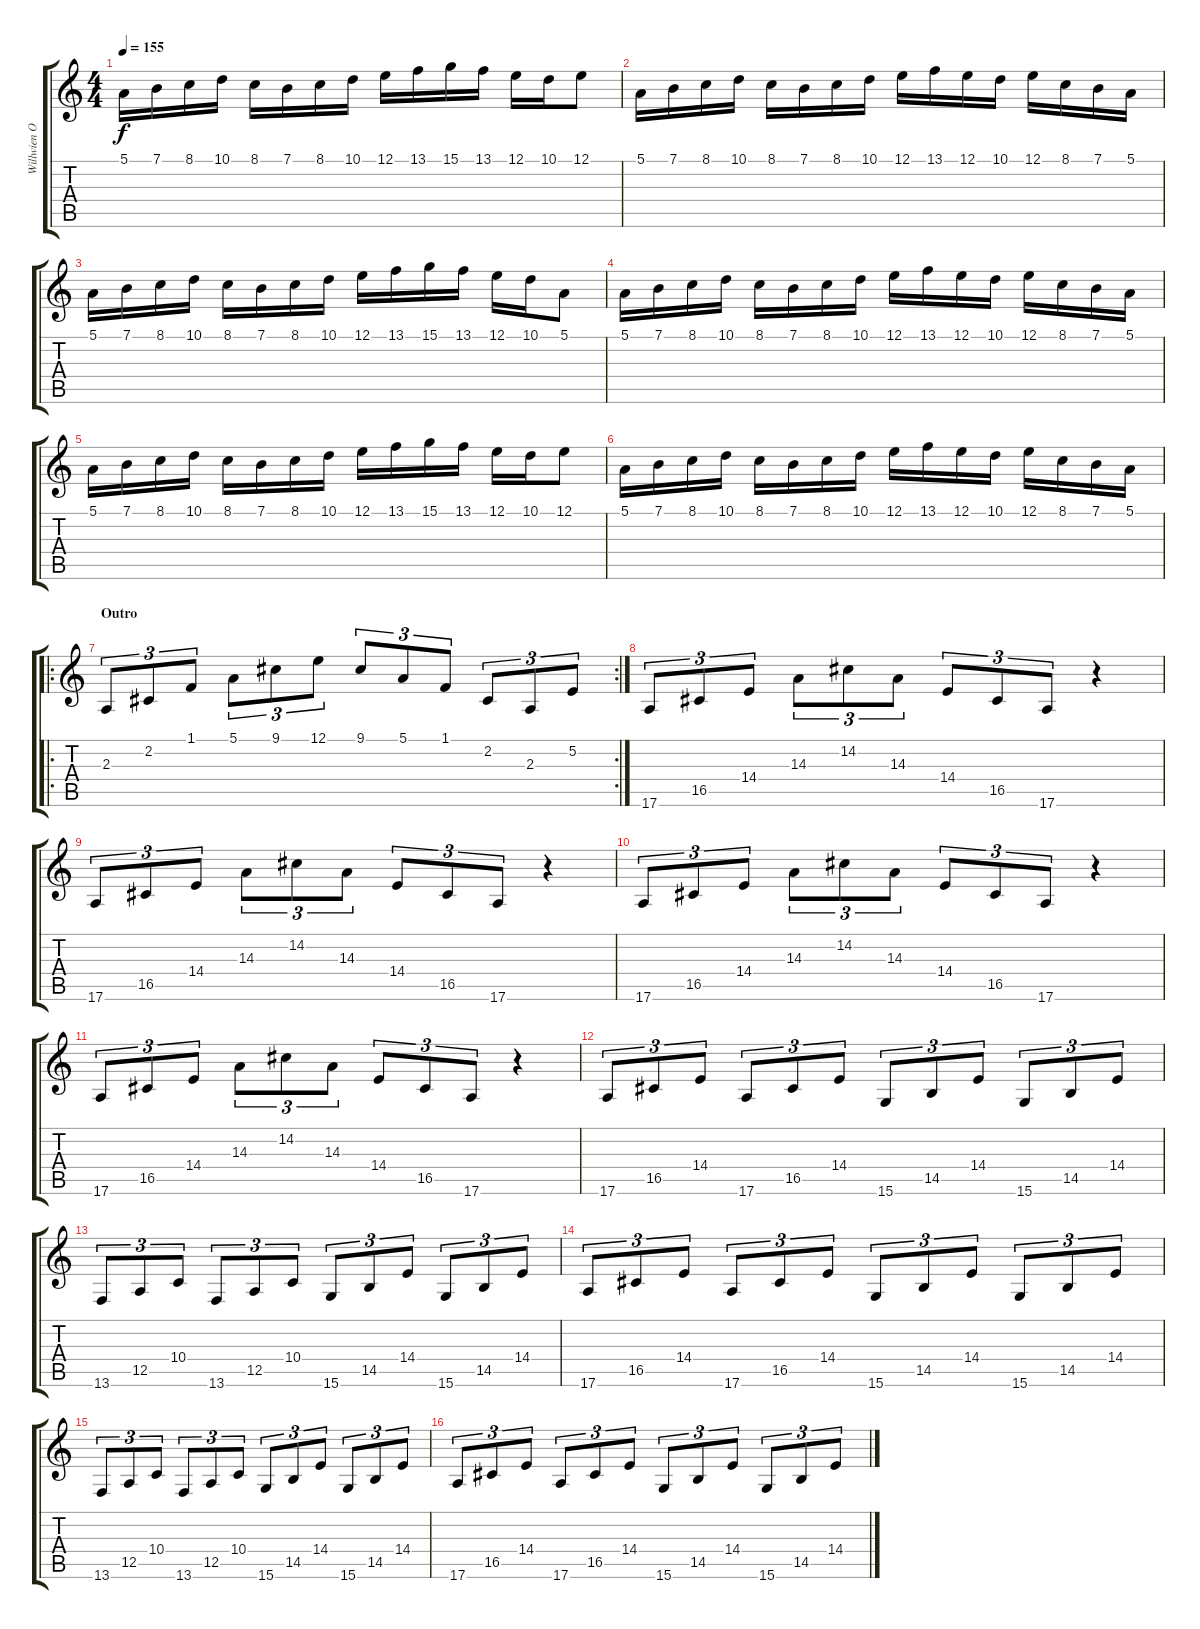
\track ("Willwien Orfeus (Rain)" "Willwien O") {instrument fx1rain}
\staff {score tabs}
\tuning (E4 B3 G3 D3 A2 E2) {hide}
\ts (4 4)
\tempo 155
\clef g2
\ks c
5.1.16{dy f} 7.1.16 8.1.16 10.1.16 8.1.16 7.1.16 8.1.16 10.1.16 12.1.16 13.1.16 15.1.16 13.1.16 12.1.16 10.1.16 12.1.8 |
5.1.16 7.1.16 8.1.16 10.1.16 8.1.16 7.1.16 8.1.16 10.1.16 12.1.16 13.1.16 12.1.16 10.1.16 12.1.16 8.1.16 7.1.16 5.1.16 |
5.1.16 7.1.16 8.1.16 10.1.16 8.1.16 7.1.16 8.1.16 10.1.16 12.1.16 13.1.16 15.1.16 13.1.16 12.1.16 10.1.16 5.1.8 |
5.1.16 7.1.16 8.1.16 10.1.16 8.1.16 7.1.16 8.1.16 10.1.16 12.1.16 13.1.16 12.1.16 10.1.16 12.1.16 8.1.16 7.1.16 5.1.16 |
5.1.16 7.1.16 8.1.16 10.1.16 8.1.16 7.1.16 8.1.16 10.1.16 12.1.16 13.1.16 15.1.16 13.1.16 12.1.16 10.1.16 12.1.8 |
5.1.16 7.1.16 8.1.16 10.1.16 8.1.16 7.1.16 8.1.16 10.1.16 12.1.16 13.1.16 12.1.16 10.1.16 12.1.16 8.1.16 7.1.16 5.1.16 |
\ro
\rc 2
\section ("" "Outro")
2.3.8{tu (3 2)} 2.2.8{tu (3 2)} 1.1.8{tu (3 2)} 5.1.8{tu (3 2)} 9.1.8{tu (3 2)} 12.1.8{tu (3 2)} 9.1.8{tu (3 2)} 5.1.8{tu (3 2)} 1.1.8{tu (3 2)} 2.2.8{tu (3 2)} 2.3.8{tu (3 2)} 5.2.8{tu (3 2)} |
17.6.8{tu (3 2)} 16.5.8{tu (3 2)} 14.4.8{tu (3 2)} 14.3.8{tu (3 2)} 14.2.8{tu (3 2)} 14.3.8{tu (3 2)} 14.4.8{tu (3 2)} 16.5.8{tu (3 2)} 17.6.8{tu (3 2)} r.4 |
17.6.8{tu (3 2)} 16.5.8{tu (3 2)} 14.4.8{tu (3 2)} 14.3.8{tu (3 2)} 14.2.8{tu (3 2)} 14.3.8{tu (3 2)} 14.4.8{tu (3 2)} 16.5.8{tu (3 2)} 17.6.8{tu (3 2)} r.4 |
17.6.8{tu (3 2)} 16.5.8{tu (3 2)} 14.4.8{tu (3 2)} 14.3.8{tu (3 2)} 14.2.8{tu (3 2)} 14.3.8{tu (3 2)} 14.4.8{tu (3 2)} 16.5.8{tu (3 2)} 17.6.8{tu (3 2)} r.4 |
17.6.8{tu (3 2)} 16.5.8{tu (3 2)} 14.4.8{tu (3 2)} 14.3.8{tu (3 2)} 14.2.8{tu (3 2)} 14.3.8{tu (3 2)} 14.4.8{tu (3 2)} 16.5.8{tu (3 2)} 17.6.8{tu (3 2)} r.4 |
17.6.8{tu (3 2)} 16.5.8{tu (3 2)} 14.4.8{tu (3 2)} 17.6.8{tu (3 2)} 16.5.8{tu (3 2)} 14.4.8{tu (3 2)} 15.6.8{tu (3 2)} 14.5.8{tu (3 2)} 14.4.8{tu (3 2)} 15.6.8{tu (3 2)} 14.5.8{tu (3 2)} 14.4.8{tu (3 2)} |
13.6.8{tu (3 2)} 12.5.8{tu (3 2)} 10.4.8{tu (3 2)} 13.6.8{tu (3 2)} 12.5.8{tu (3 2)} 10.4.8{tu (3 2)} 15.6.8{tu (3 2)} 14.5.8{tu (3 2)} 14.4.8{tu (3 2)} 15.6.8{tu (3 2)} 14.5.8{tu (3 2)} 14.4.8{tu (3 2)} |
17.6.8{tu (3 2)} 16.5.8{tu (3 2)} 14.4.8{tu (3 2)} 17.6.8{tu (3 2)} 16.5.8{tu (3 2)} 14.4.8{tu (3 2)} 15.6.8{tu (3 2)} 14.5.8{tu (3 2)} 14.4.8{tu (3 2)} 15.6.8{tu (3 2)} 14.5.8{tu (3 2)} 14.4.8{tu (3 2)} |
13.6.8{tu (3 2)} 12.5.8{tu (3 2)} 10.4.8{tu (3 2)} 13.6.8{tu (3 2)} 12.5.8{tu (3 2)} 10.4.8{tu (3 2)} 15.6.8{tu (3 2)} 14.5.8{tu (3 2)} 14.4.8{tu (3 2)} 15.6.8{tu (3 2)} 14.5.8{tu (3 2)} 14.4.8{tu (3 2)} |
17.6.8{tu (3 2)} 16.5.8{tu (3 2)} 14.4.8{tu (3 2)} 17.6.8{tu (3 2)} 16.5.8{tu (3 2)} 14.4.8{tu (3 2)} 15.6.8{tu (3 2)} 14.5.8{tu (3 2)} 14.4.8{tu (3 2)} 15.6.8{tu (3 2)} 14.5.8{tu (3 2)} 14.4.8{tu (3 2)}
